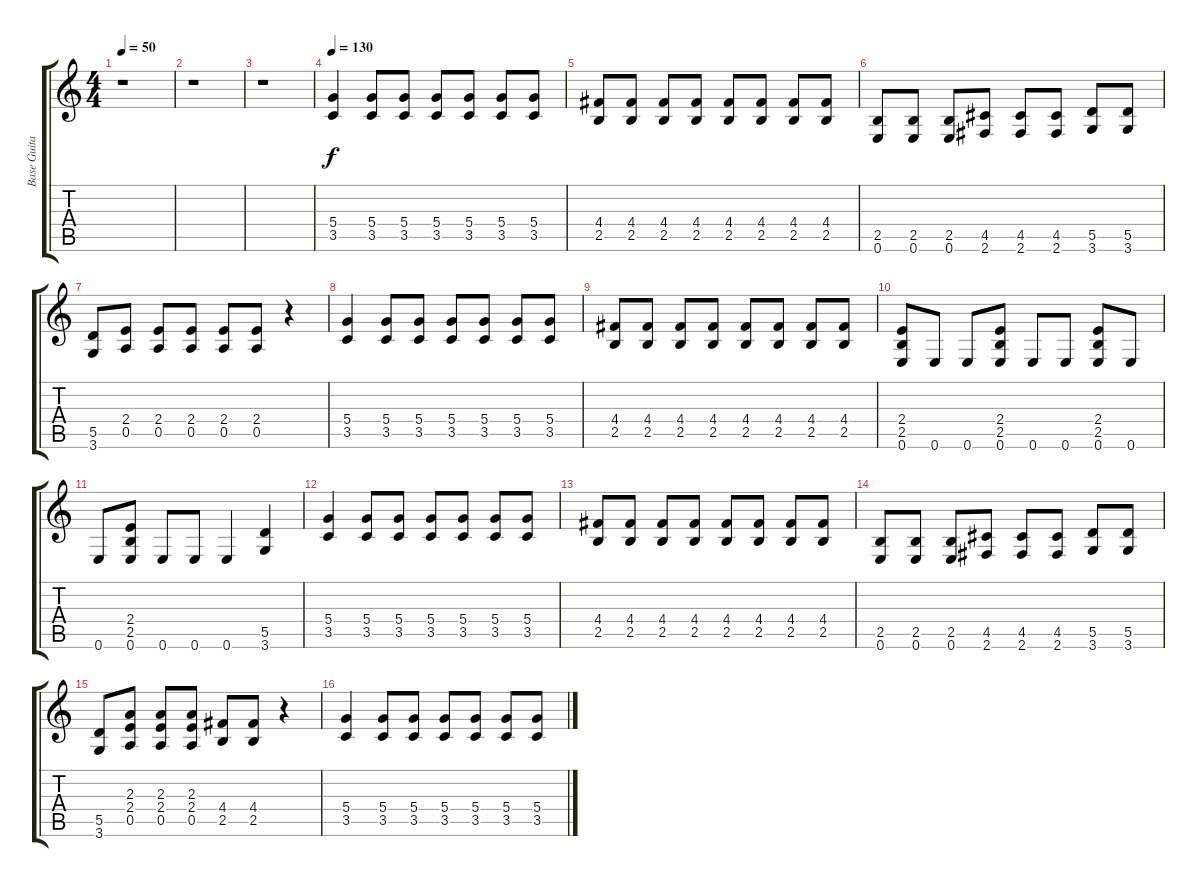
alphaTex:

\track ("Base Guitar" "Base Guita") {instrument overdrivenguitar}
\staff {score tabs}
\tuning (E4 B3 G3 D3 A2 E2) {hide}
\ts (4 4)
\tempo 50
\clef g2
\ks c
r.1{dy f} |
r.1 |
r.1 |
\tempo 130
(5.4 3.5).4 (5.4 3.5).8 (5.4 3.5).8 (5.4 3.5).8 (5.4 3.5).8 (5.4 3.5).8 (5.4 3.5).8 |
(4.4 2.5).8 (4.4 2.5).8 (4.4 2.5).8 (4.4 2.5).8 (4.4 2.5).8 (4.4 2.5).8 (4.4 2.5).8 (4.4 2.5).8 |
(2.5 0.6).8 (2.5 0.6).8 (2.5 0.6).8 (4.5 2.6).8 (4.5 2.6).8 (4.5 2.6).8 (5.5 3.6).8 (5.5 3.6).8 |
(5.5 3.6).8 (2.4 0.5).8 (2.4 0.5).8 (2.4 0.5).8 (2.4 0.5).8 (2.4 0.5).8 r.4 |
(5.4 3.5).4 (5.4 3.5).8 (5.4 3.5).8 (5.4 3.5).8 (5.4 3.5).8 (5.4 3.5).8 (5.4 3.5).8 |
(4.4 2.5).8 (4.4 2.5).8 (4.4 2.5).8 (4.4 2.5).8 (4.4 2.5).8 (4.4 2.5).8 (4.4 2.5).8 (4.4 2.5).8 |
(2.4 2.5 0.6).8 0.6.8 0.6.8 (2.4 2.5 0.6).8 0.6.8 0.6.8 (2.4 2.5 0.6).8 0.6.8 |
0.6.8 (2.4 2.5 0.6).8 0.6.8 0.6.8 0.6.4 (5.5 3.6).4 |
(5.4 3.5).4 (5.4 3.5).8 (5.4 3.5).8 (5.4 3.5).8 (5.4 3.5).8 (5.4 3.5).8 (5.4 3.5).8 |
(4.4 2.5).8 (4.4 2.5).8 (4.4 2.5).8 (4.4 2.5).8 (4.4 2.5).8 (4.4 2.5).8 (4.4 2.5).8 (4.4 2.5).8 |
(2.5 0.6).8 (2.5 0.6).8 (2.5 0.6).8 (4.5 2.6).8 (4.5 2.6).8 (4.5 2.6).8 (5.5 3.6).8 (5.5 3.6).8 |
(5.5 3.6).8 (2.3 2.4 0.5).8 (2.3 2.4 0.5).8 (2.3 2.4 0.5).8 (4.4 2.5).8 (4.4 2.5).8 r.4 |
(5.4 3.5).4 (5.4 3.5).8 (5.4 3.5).8 (5.4 3.5).8 (5.4 3.5).8 (5.4 3.5).8 (5.4 3.5).8
